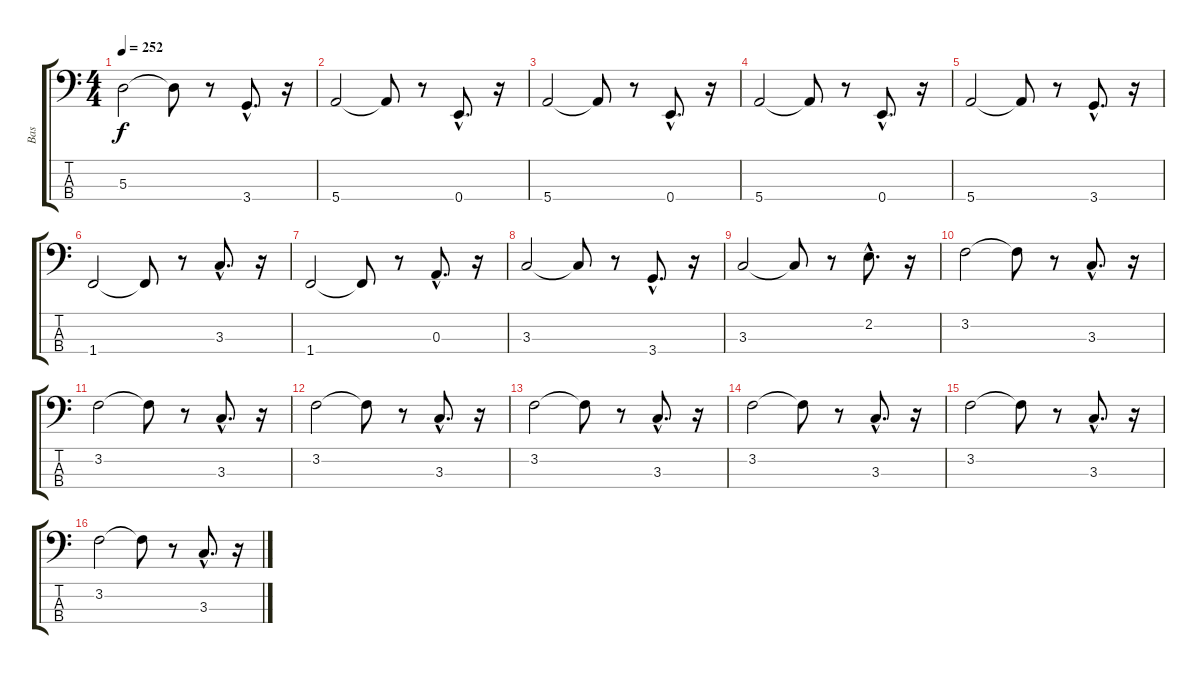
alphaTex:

\track ("Bas" "Bas") {instrument acousticbass}
\staff {score tabs}
\tuning (G2 D2 A1 E1) {hide}
\ts (4 4)
\tempo 252
\clef f4
\ks c
5.3.2{dy f} 5.3{t}.8 r.8 3.4{hac}.8{d} r.16 |
5.4.2 5.4{t}.8 r.8 0.4{hac}.8{d} r.16 |
5.4.2 5.4{t}.8 r.8 0.4{hac}.8{d} r.16 |
5.4.2 5.4{t}.8 r.8 0.4{hac}.8{d} r.16 |
5.4.2 5.4{t}.8 r.8 3.4{hac}.8{d} r.16 |
1.4.2 1.4{t}.8 r.8 3.3{hac}.8{d} r.16 |
1.4.2 1.4{t}.8 r.8 0.3{hac}.8{d} r.16 |
3.3.2 3.3{t}.8 r.8 3.4{hac}.8{d} r.16 |
3.3.2 3.3{t}.8 r.8 2.2{hac}.8{d} r.16 |
3.2.2 3.2{t}.8 r.8 3.3{hac}.8{d} r.16 |
3.2.2 3.2{t}.8 r.8 3.3{hac}.8{d} r.16 |
3.2.2 3.2{t}.8 r.8 3.3{hac}.8{d} r.16 |
3.2.2 3.2{t}.8 r.8 3.3{hac}.8{d} r.16 |
3.2.2 3.2{t}.8 r.8 3.3{hac}.8{d} r.16 |
3.2.2 3.2{t}.8 r.8 3.3{hac}.8{d} r.16 |
3.2.2 3.2{t}.8 r.8 3.3{hac}.8{d} r.16
